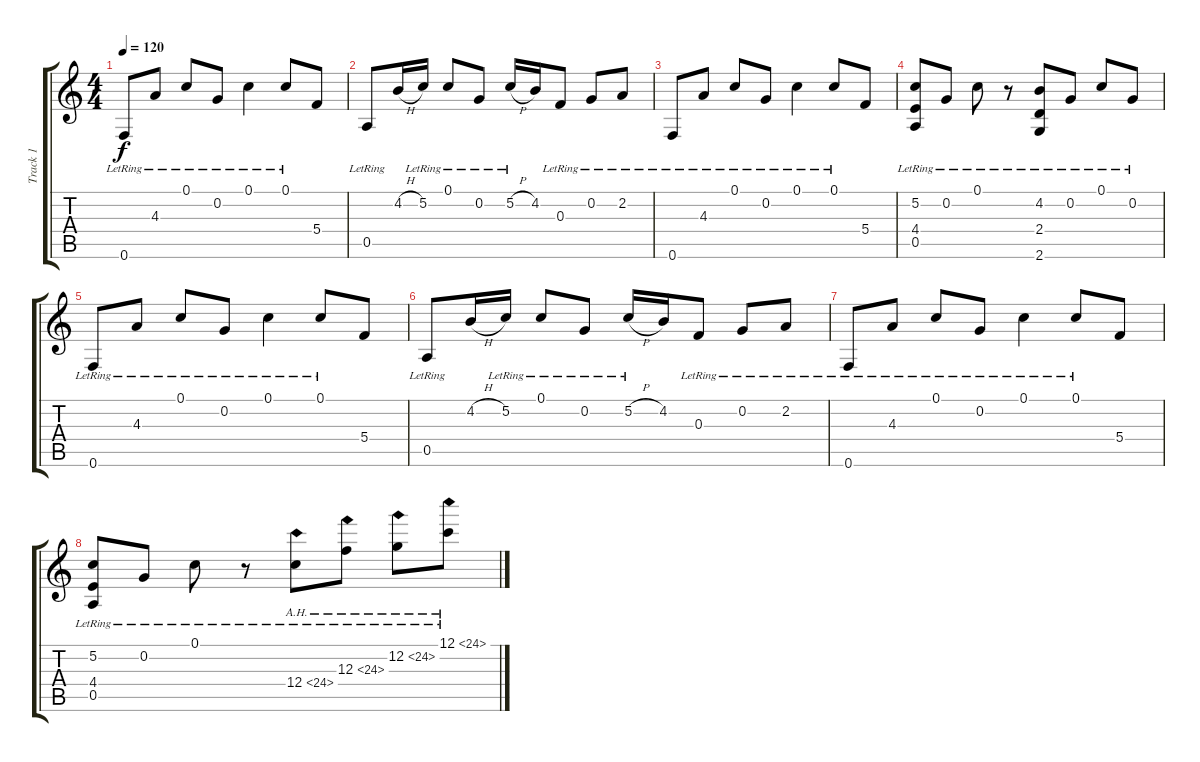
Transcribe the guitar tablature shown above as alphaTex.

\track ("Track 1" "Track 1") {instrument acousticguitarsteel}
\staff {score tabs}
\tuning (C4 G3 F3 C3 A2 F2) {hide}
\ts (4 4)
\tempo 120
\clef g2
\ks c
0.6{lr}.8{dy f} 4.3{lr}.8 0.1{lr}.8 0.2{lr}.8 0.1{lr}.4 0.1{lr}.8 5.4.8 |
0.5{lr}.8 4.2{h}.16 5.2{lr}.16 0.1{lr}.8 0.2{lr}.8 5.2{h lr}.16 4.2.16 0.3{lr}.8 0.2{lr}.8 2.2{lr}.8 |
0.6{lr}.8 4.3{lr}.8 0.1{lr}.8 0.2{lr}.8 0.1{lr}.4 0.1{lr}.8 5.4.8 |
(5.2{lr} 4.4{lr} 0.5{lr}).8 0.2{lr}.8 0.1{lr}.8 r.8 (4.2{lr} 2.4{lr} 2.6{lr}).8 0.2{lr}.8 0.1{lr}.8 0.2{lr}.8 |
0.6{lr}.8 4.3{lr}.8 0.1{lr}.8 0.2{lr}.8 0.1{lr}.4 0.1{lr}.8 5.4.8 |
0.5{lr}.8 4.2{h}.16 5.2{lr}.16 0.1{lr}.8 0.2{lr}.8 5.2{h lr}.16 4.2.16 0.3{lr}.8 0.2{lr}.8 2.2{lr}.8 |
0.6{lr}.8 4.3{lr}.8 0.1{lr}.8 0.2{lr}.8 0.1{lr}.4 0.1{lr}.8 5.4.8 |
(5.2{lr} 4.4{lr} 0.5{lr}).8 0.2{lr}.8 0.1{lr}.8 r.8 12.4{ah 12 lr}.8 12.3{ah 12 lr}.8 12.2{ah 12 lr}.8 12.1{ah 12 lr}.8
